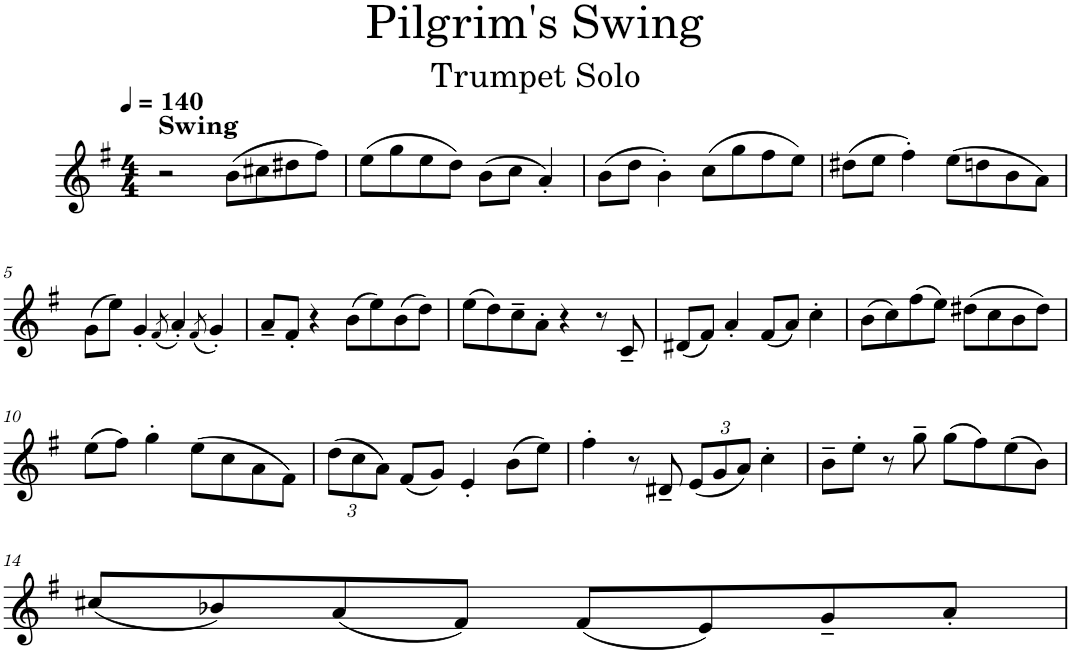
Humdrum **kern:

**kern
*part1
*staff1
*I"Bb Trumpet
*I'Bb Tpt.
*clefG2
*Trd1c2
*k[f#]
*M4/4
*MM140
=1
!LO:TX:a:B:t=Swing
2r
(8b\L
8cc#X\
8dd#X\
8ff#\J)
=2
(8ee\L
8gg\
8ee\
8dd\J)
(8b\L
8cc\J
4a'/)
=3
(8b\L
8dd\J
4b'\)
(8cc\L
8gg\
8ff#\
8ee\J)
=4
(8dd#X\L
8ee\J
4ff#'\)
(8ee\L
8ddn\
8b\
8a\J)
!!LO:LB:g=z
=5
(8g\L
8ee\J)
4g'/
(8qf#/
4a'/)
(8qf#/
4g'/)
=6
8a~/L
8f#'/J
4r
(8b\L
8ee\)
(8b\
8dd\J)
=7
(8ee\L
8dd\)
8cc~\
8a'\J
4r
8r
8c~/
=8
(8d#X/L
8f#/J)
4a'/
(8f#/L
8a/J)
4cc'\
=9
(8b\L
8cc\)
(8ff#\
8ee\J)
(8dd#X\L
8cc\
8b\
8dd#\J)
!!LO:LB:g=z
=10
(8ee\L
8ff#\J)
4gg'\
(8ee\L
8cc\
8a\
8f#\J)
=11
*Xbrackettup
(12dd\L
12cc\
12a\J)
(8f#/L
8g/J)
4e'/
(8b\L
8ee\J)
=12
4ff#'\
8r
8d#X~/
(12e/L
12g/
12a/J)
4cc'\
=13
8b~\L
8ee'\J
8r
8gg~\
(8gg\L
8ff#\)
(8ee\
8b\J)
!!LO:LB:g=z
=14
(8cc#X/L
8b-X/)
(8a/
8f#/J)
(8f#/L
8e/)
8g~/
8a'/J
=
*-
